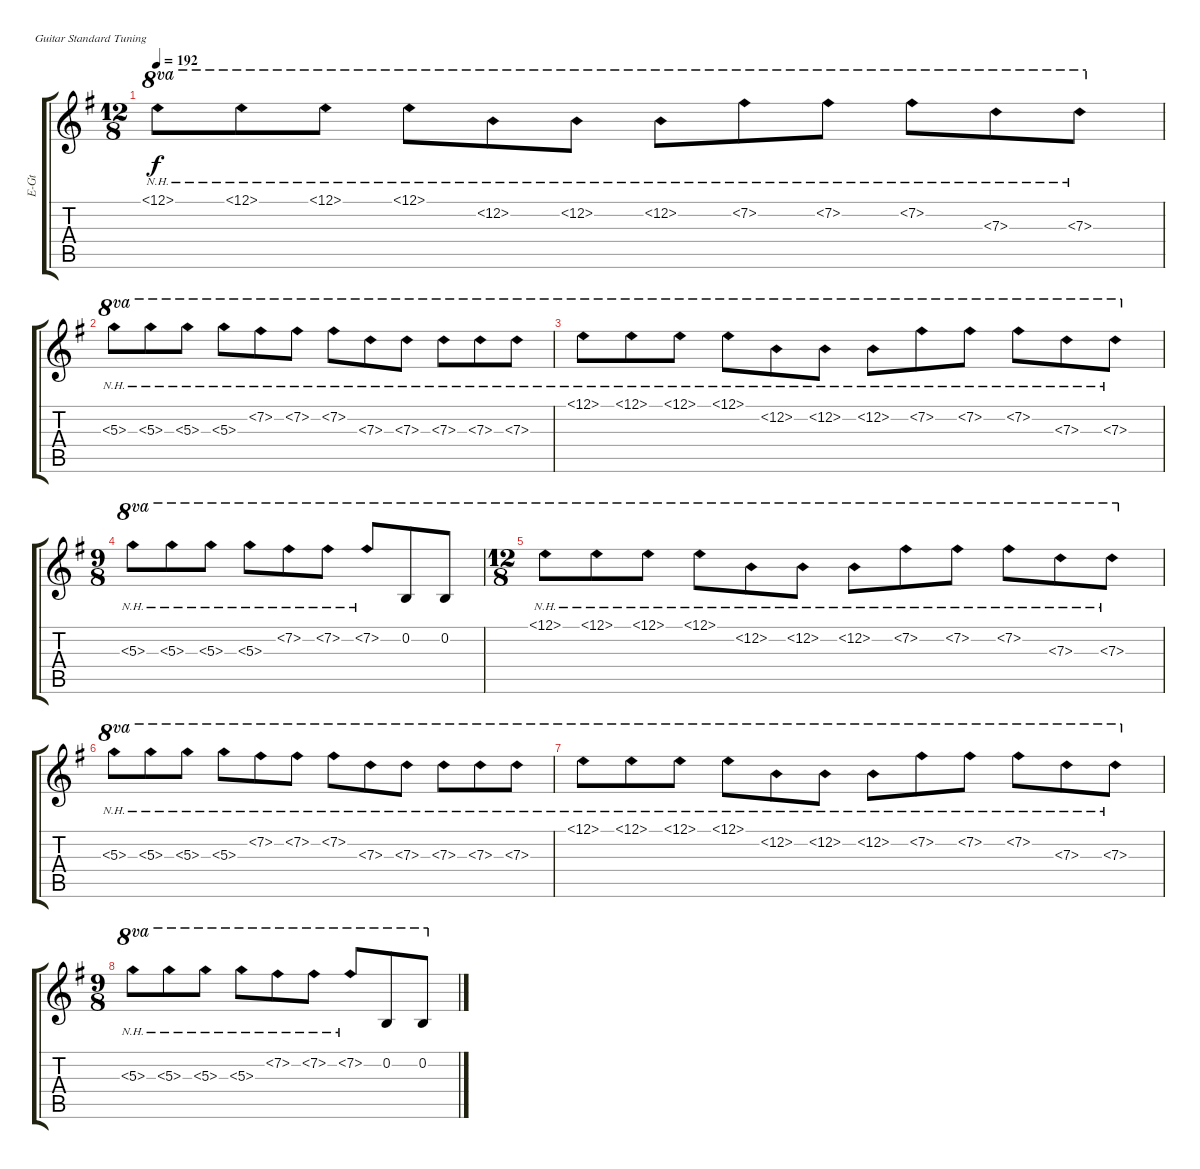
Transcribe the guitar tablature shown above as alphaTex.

\defaultSystemsLayout 4
\bracketExtendMode groupsimilarinstruments
\otherSystemsTrackNameOrientation horizontal
\track ("Lead Guitar" "E-Gt") {multiBarRest instrument distortionguitar}
\staff {score tabs}
\tuning (E4 B3 G3 D3 A2 E2)
\ts (12 8)
\beaming (8 3 3 3 3)
\tempo 192
\clef g2
\ks g
12.1{nh acc forcenatural}.8{ot 8va dy f} 12.1{nh acc forcenatural}.8{ot 8va} 12.1{nh acc forcenatural}.8{ot 8va} 12.1{nh acc forcenatural}.8{ot 8va} 12.2{nh acc forcenatural}.8{ot 8va} 12.2{nh acc forcenatural}.8{ot 8va} 12.2{nh acc forcenatural}.8{ot 8va} 7.2{nh acc #}.8{ot 8va} 7.2{nh acc #}.8{ot 8va} 7.2{nh acc #}.8{ot 8va} 7.3{nh acc forcenatural}.8{ot 8va} 7.3{nh acc forcenatural}.8{ot 8va} |
5.3{nh acc forcenatural}.8{ot 8va} 5.3{nh acc forcenatural}.8{ot 8va} 5.3{nh acc forcenatural}.8{ot 8va} 5.3{nh acc forcenatural}.8{ot 8va} 7.2{nh acc #}.8{ot 8va} 7.2{nh acc #}.8{ot 8va} 7.2{nh acc #}.8{ot 8va} 7.3{nh acc forcenatural}.8{ot 8va} 7.3{nh acc forcenatural}.8{ot 8va} 7.3{nh acc forcenatural}.8{ot 8va} 7.3{nh acc forcenatural}.8{ot 8va} 7.3{nh acc forcenatural}.8{ot 8va} |
12.1{nh acc forcenatural}.8{ot 8va} 12.1{nh acc forcenatural}.8{ot 8va} 12.1{nh acc forcenatural}.8{ot 8va} 12.1{nh acc forcenatural}.8{ot 8va} 12.2{nh acc forcenatural}.8{ot 8va} 12.2{nh acc forcenatural}.8{ot 8va} 12.2{nh acc forcenatural}.8{ot 8va} 7.2{nh acc #}.8{ot 8va} 7.2{nh acc #}.8{ot 8va} 7.2{nh acc #}.8{ot 8va} 7.3{nh acc forcenatural}.8{ot 8va} 7.3{nh acc forcenatural}.8{ot 8va} |
\ts (9 8)
\beaming (8 3 3 3 3)
5.3{nh acc forcenatural}.8{ot 8va} 5.3{nh acc forcenatural}.8{ot 8va} 5.3{nh acc forcenatural}.8{ot 8va} 5.3{nh acc forcenatural}.8{ot 8va} 7.2{nh acc #}.8{ot 8va} 7.2{nh acc #}.8{ot 8va} 7.2{nh acc #}.8{ot 8va} 0.2{acc forcenatural}.8{ot 8va} 0.2{acc forcenatural}.8{ot 8va} |
\ts (12 8)
\beaming (8 3 3 3 3)
12.1{nh acc forcenatural}.8{ot 8va} 12.1{nh acc forcenatural}.8{ot 8va} 12.1{nh acc forcenatural}.8{ot 8va} 12.1{nh acc forcenatural}.8{ot 8va} 12.2{nh acc forcenatural}.8{ot 8va} 12.2{nh acc forcenatural}.8{ot 8va} 12.2{nh acc forcenatural}.8{ot 8va} 7.2{nh acc #}.8{ot 8va} 7.2{nh acc #}.8{ot 8va} 7.2{nh acc #}.8{ot 8va} 7.3{nh acc forcenatural}.8{ot 8va} 7.3{nh acc forcenatural}.8{ot 8va} |
5.3{nh acc forcenatural}.8{ot 8va} 5.3{nh acc forcenatural}.8{ot 8va} 5.3{nh acc forcenatural}.8{ot 8va} 5.3{nh acc forcenatural}.8{ot 8va} 7.2{nh acc #}.8{ot 8va} 7.2{nh acc #}.8{ot 8va} 7.2{nh acc #}.8{ot 8va} 7.3{nh acc forcenatural}.8{ot 8va} 7.3{nh acc forcenatural}.8{ot 8va} 7.3{nh acc forcenatural}.8{ot 8va} 7.3{nh acc forcenatural}.8{ot 8va} 7.3{nh acc forcenatural}.8{ot 8va} |
12.1{nh acc forcenatural}.8{ot 8va} 12.1{nh acc forcenatural}.8{ot 8va} 12.1{nh acc forcenatural}.8{ot 8va} 12.1{nh acc forcenatural}.8{ot 8va} 12.2{nh acc forcenatural}.8{ot 8va} 12.2{nh acc forcenatural}.8{ot 8va} 12.2{nh acc forcenatural}.8{ot 8va} 7.2{nh acc #}.8{ot 8va} 7.2{nh acc #}.8{ot 8va} 7.2{nh acc #}.8{ot 8va} 7.3{nh acc forcenatural}.8{ot 8va} 7.3{nh acc forcenatural}.8{ot 8va} |
\ts (9 8)
\beaming (8 3 3 3 3)
5.3{nh acc forcenatural}.8{ot 8va} 5.3{nh acc forcenatural}.8{ot 8va} 5.3{nh acc forcenatural}.8{ot 8va} 5.3{nh acc forcenatural}.8{ot 8va} 7.2{nh acc #}.8{ot 8va} 7.2{nh acc #}.8{ot 8va} 7.2{nh acc #}.8{ot 8va} 0.2{acc forcenatural}.8{ot 8va} 0.2{acc forcenatural}.8{ot 8va}
